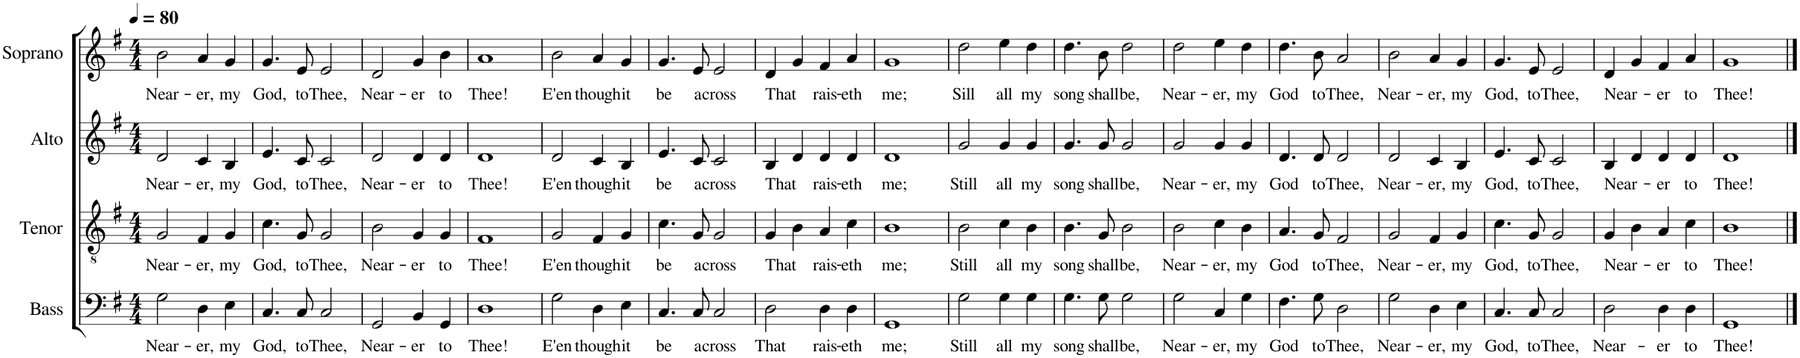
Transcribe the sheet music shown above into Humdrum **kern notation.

**kern	**text	**kern	**text	**kern	**text	**kern	**text
*part4	*part4	*part3	*part3	*part2	*part2	*part1	*part1
*staff4	*staff4	*staff3	*staff3	*staff2	*staff2	*staff1	*staff1
*I"Bass	*	*I"Tenor	*	*I"Alto	*	*I"Soprano	*
*I'B.	*	*I'T.	*	*I'A.	*	*I'S.	*
*clefF4	*	*clefGv2	*	*clefG2	*	*clefG2	*
*k[f#]	*	*k[f#]	*	*k[f#]	*	*k[f#]	*
*M4/4	*	*M4/4	*	*M4/4	*	*M4/4	*
*MM80	*	*MM80	*	*MM80	*	*MM80	*
=1	=1	=1	=1	=1	=1	=1	=1
!	!LO:LY:b	!	!LO:LY:b	!	!LO:LY:b	!	!LO:LY:b
2G\	Near-	2G/	Near-	2d/	Near-	2b\	Near-
!	!LO:LY:b	!	!LO:LY:b	!	!LO:LY:b	!	!LO:LY:b
4D\	-er,	4F#/	-er,	4c/	-er,	4a/	-er,
!	!LO:LY:b	!	!LO:LY:b	!	!LO:LY:b	!	!LO:LY:b
4E\	my	4G/	my	4B/	my	4g/	my
=2	=2	=2	=2	=2	=2	=2	=2
!	!LO:LY:b	!	!LO:LY:b	!	!LO:LY:b	!	!LO:LY:b
4.C/	God,	4.c\	God,	4.e/	God,	4.g/	God,
!	!LO:LY:b	!	!LO:LY:b	!	!LO:LY:b	!	!LO:LY:b
8C/	to	8G/	to	8c/	to	8e/	to
!	!LO:LY:b	!	!LO:LY:b	!	!LO:LY:b	!	!LO:LY:b
2C/	Thee,	2G/	Thee,	2c/	Thee,	2e/	Thee,
=3	=3	=3	=3	=3	=3	=3	=3
!	!LO:LY:b	!	!LO:LY:b	!	!LO:LY:b	!	!LO:LY:b
2GG/	Near-	2B\	Near-	2d/	Near-	2d/	Near-
!	!LO:LY:b	!	!LO:LY:b	!	!LO:LY:b	!	!LO:LY:b
4BB/	-er	4G/	-er	4d/	-er	4g/	-er
!	!LO:LY:b	!	!LO:LY:b	!	!LO:LY:b	!	!LO:LY:b
4GG/	to	4G/	to	4d/	to	4b\	to
=4	=4	=4	=4	=4	=4	=4	=4
!	!LO:LY:b	!	!LO:LY:b	!	!LO:LY:b	!	!LO:LY:b
1D	Thee!	1F#	Thee!	1d	Thee!	1a	Thee!
=5	=5	=5	=5	=5	=5	=5	=5
!	!LO:LY:b	!	!LO:LY:b	!	!LO:LY:b	!	!LO:LY:b
2G\	E'en	2G/	E'en	2d/	E'en	2b\	E'en
!	!LO:LY:b	!	!LO:LY:b	!	!LO:LY:b	!	!LO:LY:b
4D\	though	4F#/	though	4c/	though	4a/	though
!	!LO:LY:b	!	!LO:LY:b	!	!LO:LY:b	!	!LO:LY:b
4E\	it	4G/	it	4B/	it	4g/	it
=6	=6	=6	=6	=6	=6	=6	=6
!	!LO:LY:b	!	!LO:LY:b	!	!LO:LY:b	!	!LO:LY:b
4.C/	be	4.c\	be	4.e/	be	4.g/	be
!	!LO:LY:b	!	!LO:LY:b	!	!LO:LY:b	!	!LO:LY:b
8C/	a	8G/	a	8c/	a	8e/	a
!	!LO:LY:b	!	!LO:LY:b	!	!LO:LY:b	!	!LO:LY:b
2C/	cross	2G/	cross	2c/	cross	2e/	cross
=7	=7	=7	=7	=7	=7	=7	=7
!	!LO:LY:b	!	!LO:LY:b	!	!LO:LY:b	!	!LO:LY:b
2D\	That	4G/	That	4B/	That	4d/	That
.	.	4B\	.	4d/	.	4g/	.
!	!LO:LY:b	!	!LO:LY:b	!	!LO:LY:b	!	!LO:LY:b
4D\	rais-	4A/	rais-	4d/	rais-	4f#/	rais-
!	!LO:LY:b	!	!LO:LY:b	!	!LO:LY:b	!	!LO:LY:b
4D\	-eth	4c\	-eth	4d/	-eth	4a/	-eth
=8	=8	=8	=8	=8	=8	=8	=8
!	!LO:LY:b	!	!LO:LY:b	!	!LO:LY:b	!	!LO:LY:b
1GG	me;	1B	me;	1d	me;	1g	me;
=9	=9	=9	=9	=9	=9	=9	=9
!	!LO:LY:b	!	!LO:LY:b	!	!LO:LY:b	!	!LO:LY:b
2G\	Still	2B\	Still	2g/	Still	2dd\	Sill
!	!LO:LY:b	!	!LO:LY:b	!	!LO:LY:b	!	!LO:LY:b
4G\	all	4c\	all	4g/	all	4ee\	all
!	!LO:LY:b	!	!LO:LY:b	!	!LO:LY:b	!	!LO:LY:b
4G\	my	4B\	my	4g/	my	4dd\	my
=10	=10	=10	=10	=10	=10	=10	=10
!	!LO:LY:b	!	!LO:LY:b	!	!LO:LY:b	!	!LO:LY:b
4.G\	song	4.B\	song	4.g/	song	4.dd\	song
!	!LO:LY:b	!	!LO:LY:b	!	!LO:LY:b	!	!LO:LY:b
8G\	shall	8G/	shall	8g/	shall	8b\	shall
!	!LO:LY:b	!	!LO:LY:b	!	!LO:LY:b	!	!LO:LY:b
2G\	be,	2B\	be,	2g/	be,	2dd\	be,
=11	=11	=11	=11	=11	=11	=11	=11
!	!LO:LY:b	!	!LO:LY:b	!	!LO:LY:b	!	!LO:LY:b
2G\	Near-	2B\	Near-	2g/	Near-	2dd\	Near-
!	!LO:LY:b	!	!LO:LY:b	!	!LO:LY:b	!	!LO:LY:b
4C/	-er,	4c\	-er,	4g/	-er,	4ee\	-er,
!	!LO:LY:b	!	!LO:LY:b	!	!LO:LY:b	!	!LO:LY:b
4G\	my	4B\	my	4g/	my	4dd\	my
=12	=12	=12	=12	=12	=12	=12	=12
!	!LO:LY:b	!	!LO:LY:b	!	!LO:LY:b	!	!LO:LY:b
4.F#\	God	4.A/	God	4.d/	God	4.dd\	God
!	!LO:LY:b	!	!LO:LY:b	!	!LO:LY:b	!	!LO:LY:b
8G\	to	8G/	to	8d/	to	8b\	to
!	!LO:LY:b	!	!LO:LY:b	!	!LO:LY:b	!	!LO:LY:b
2D\	Thee,	2F#/	Thee,	2d/	Thee,	2a/	Thee,
=13	=13	=13	=13	=13	=13	=13	=13
!	!LO:LY:b	!	!LO:LY:b	!	!LO:LY:b	!	!LO:LY:b
2G\	Near-	2G/	Near-	2d/	Near-	2b\	Near-
!	!LO:LY:b	!	!LO:LY:b	!	!LO:LY:b	!	!LO:LY:b
4D\	-er,	4F#/	-er,	4c/	-er,	4a/	-er,
!	!LO:LY:b	!	!LO:LY:b	!	!LO:LY:b	!	!LO:LY:b
4E\	my	4G/	my	4B/	my	4g/	my
=14	=14	=14	=14	=14	=14	=14	=14
!	!LO:LY:b	!	!LO:LY:b	!	!LO:LY:b	!	!LO:LY:b
4.C/	God,	4.c\	God,	4.e/	God,	4.g/	God,
!	!LO:LY:b	!	!LO:LY:b	!	!LO:LY:b	!	!LO:LY:b
8C/	to	8G/	to	8c/	to	8e/	to
!	!LO:LY:b	!	!LO:LY:b	!	!LO:LY:b	!	!LO:LY:b
2C/	Thee,	2G/	Thee,	2c/	Thee,	2e/	Thee,
=15	=15	=15	=15	=15	=15	=15	=15
!	!LO:LY:b	!	!LO:LY:b	!	!LO:LY:b	!	!LO:LY:b
2D\	Near-	4G/	Near-	4B/	Near-	4d/	Near-
.	.	4B\	.	4d/	.	4g/	.
!	!LO:LY:b	!	!LO:LY:b	!	!LO:LY:b	!	!LO:LY:b
4D\	-er	4A/	-er	4d/	-er	4f#/	-er
!	!LO:LY:b	!	!LO:LY:b	!	!LO:LY:b	!	!LO:LY:b
4D\	to	4c\	to	4d/	to	4a/	to
=16	=16	=16	=16	=16	=16	=16	=16
!	!LO:LY:b	!	!LO:LY:b	!	!LO:LY:b	!	!LO:LY:b
1GG	Thee!	1B	Thee!	1d	Thee!	1g	Thee!
==	==	==	==	==	==	==	==
*-	*-	*-	*-	*-	*-	*-	*-
